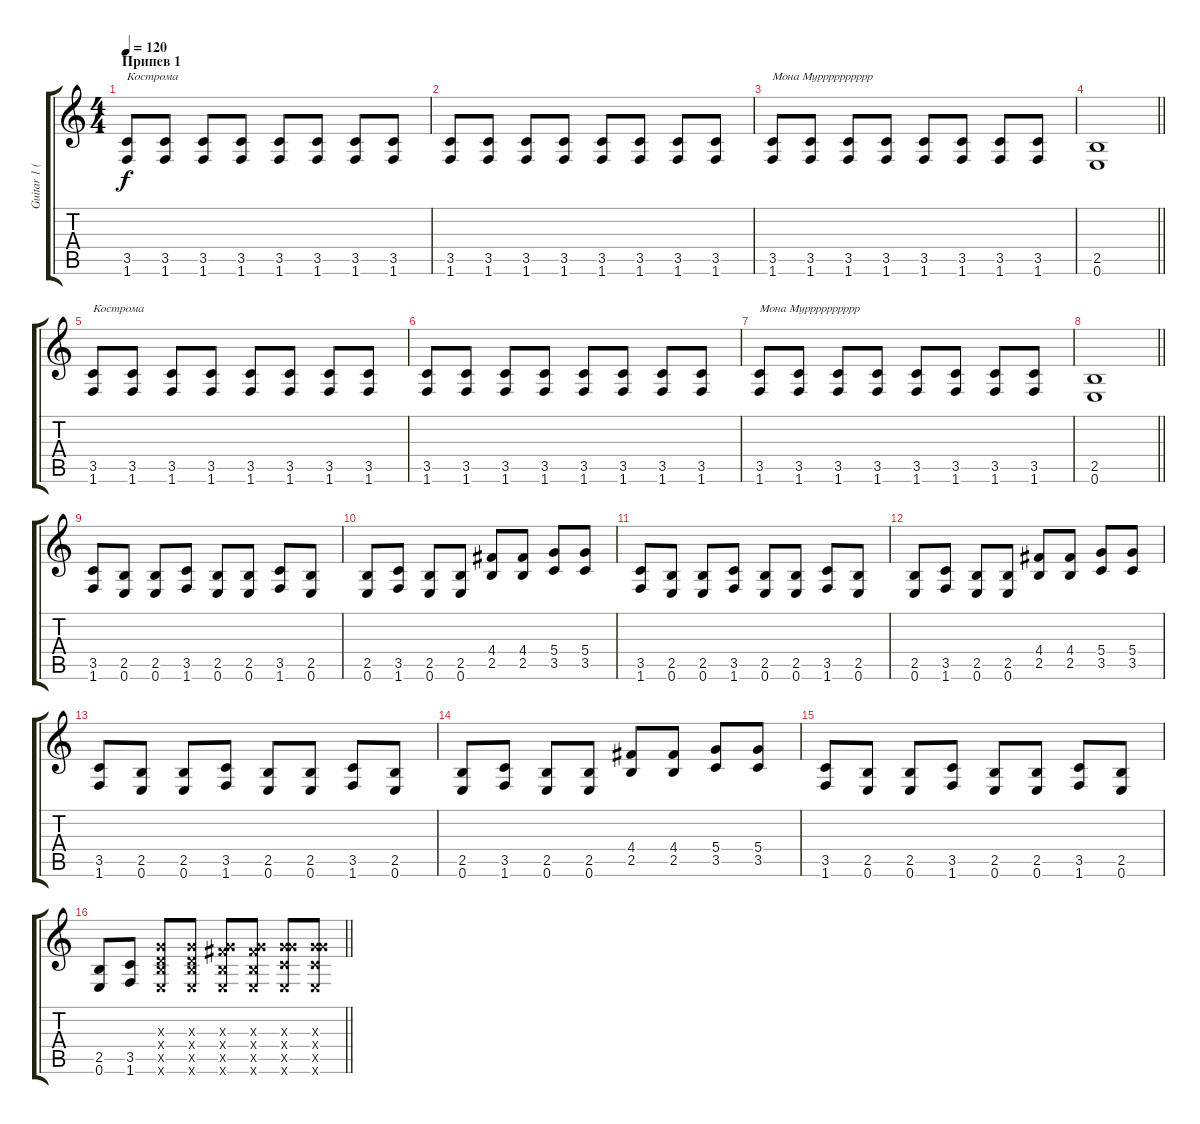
\track ("Guitar 1 (Cаня)" "Guitar 1 (") {instrument distortionguitar}
\staff {score tabs}
\tuning (E4 B3 G3 D3 A2 E2) {hide}
\ts (4 4)
\section ("" "Припев 1")
\tempo 120
\clef g2
\ks c
(3.5 1.6).8{txt "Кострома  " dy f} (3.5 1.6).8 (3.5 1.6).8 (3.5 1.6).8 (3.5 1.6).8 (3.5 1.6).8 (3.5 1.6).8 (3.5 1.6).8 |
(3.5 1.6).8 (3.5 1.6).8 (3.5 1.6).8 (3.5 1.6).8 (3.5 1.6).8 (3.5 1.6).8 (3.5 1.6).8 (3.5 1.6).8 |
(3.5 1.6).8{txt "Мона Мурррррррррр"} (3.5 1.6).8 (3.5 1.6).8 (3.5 1.6).8 (3.5 1.6).8 (3.5 1.6).8 (3.5 1.6).8 (3.5 1.6).8 |
\barLineRight lightlight
(2.5 0.6).1 |
(3.5 1.6).8{txt "Кострома  "} (3.5 1.6).8 (3.5 1.6).8 (3.5 1.6).8 (3.5 1.6).8 (3.5 1.6).8 (3.5 1.6).8 (3.5 1.6).8 |
(3.5 1.6).8 (3.5 1.6).8 (3.5 1.6).8 (3.5 1.6).8 (3.5 1.6).8 (3.5 1.6).8 (3.5 1.6).8 (3.5 1.6).8 |
(3.5 1.6).8{txt "Мона Мурррррррррр"} (3.5 1.6).8 (3.5 1.6).8 (3.5 1.6).8 (3.5 1.6).8 (3.5 1.6).8 (3.5 1.6).8 (3.5 1.6).8 |
\barLineRight lightlight
(2.5 0.6).1 |
(3.5 1.6).8 (2.5 0.6).8 (2.5 0.6).8 (3.5 1.6).8 (2.5 0.6).8 (2.5 0.6).8 (3.5 1.6).8 (2.5 0.6).8 |
(2.5 0.6).8 (3.5 1.6).8 (2.5 0.6).8 (2.5 0.6).8 (4.4 2.5).8 (4.4 2.5).8 (5.4 3.5).8 (5.4 3.5).8 |
(3.5 1.6).8 (2.5 0.6).8 (2.5 0.6).8 (3.5 1.6).8 (2.5 0.6).8 (2.5 0.6).8 (3.5 1.6).8 (2.5 0.6).8 |
(2.5 0.6).8 (3.5 1.6).8 (2.5 0.6).8 (2.5 0.6).8 (4.4 2.5).8 (4.4 2.5).8 (5.4 3.5).8 (5.4 3.5).8 |
(3.5 1.6).8 (2.5 0.6).8 (2.5 0.6).8 (3.5 1.6).8 (2.5 0.6).8 (2.5 0.6).8 (3.5 1.6).8 (2.5 0.6).8 |
(2.5 0.6).8 (3.5 1.6).8 (2.5 0.6).8 (2.5 0.6).8 (4.4 2.5).8 (4.4 2.5).8 (5.4 3.5).8 (5.4 3.5).8 |
(3.5 1.6).8 (2.5 0.6).8 (2.5 0.6).8 (3.5 1.6).8 (2.5 0.6).8 (2.5 0.6).8 (3.5 1.6).8 (2.5 0.6).8 |
\barLineRight lightlight
(2.5 0.6).8 (3.5 1.6).8 (0.3{x} 0.4{x} 2.5{x} 0.6{x}).8 (0.3{x} 0.4{x} 2.5{x} 0.6{x}).8 (0.3{x} 4.4{x} 2.5{x} 0.6{x}).8 (0.3{x} 4.4{x} 2.5{x} 0.6{x}).8 (0.3{x} 5.4{x} 3.5{x} 0.6{x}).8 (0.3{x} 5.4{x} 3.5{x} 0.6{x}).8
